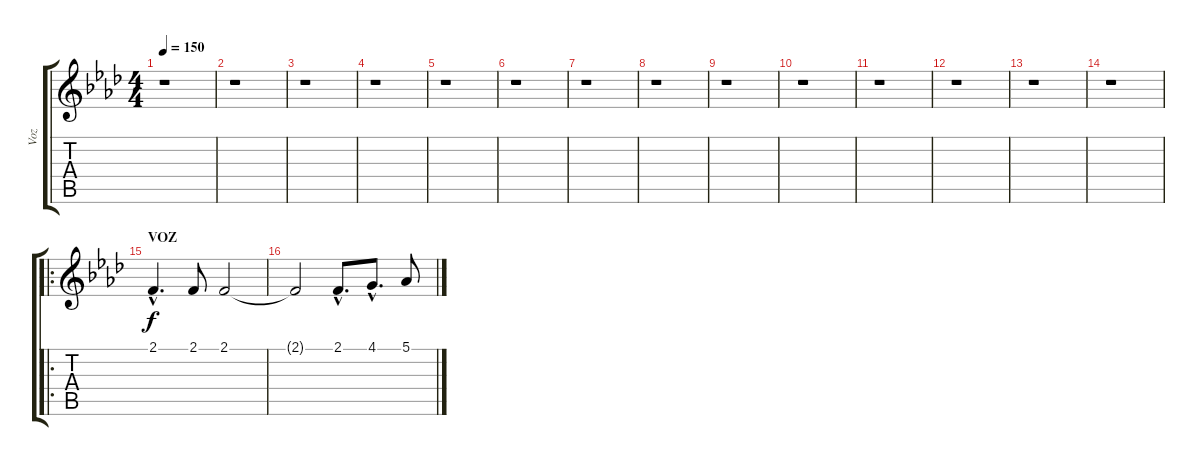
\track ("Voz" "Voz") {instrument frenchhorn}
\staff {score tabs}
\tuning (Eb4 Bb3 Gb3 Db3 Ab2 Eb2) {hide}
\ts (4 4)
\tempo 150
\clef g2
\ks fminor
r.1{dy f} |
r.1 |
r.1 |
r.1 |
r.1 |
r.1 |
r.1 |
r.1 |
r.1 |
r.1 |
r.1 |
r.1 |
r.1 |
r.1 |
\ro
\section ("" "VOZ")
2.1{hac}.4{d} 2.1.8 2.1.2 |
2.1{t}.2 2.1{hac}.8{d} 4.1{hac}.8{d} 5.1.8
